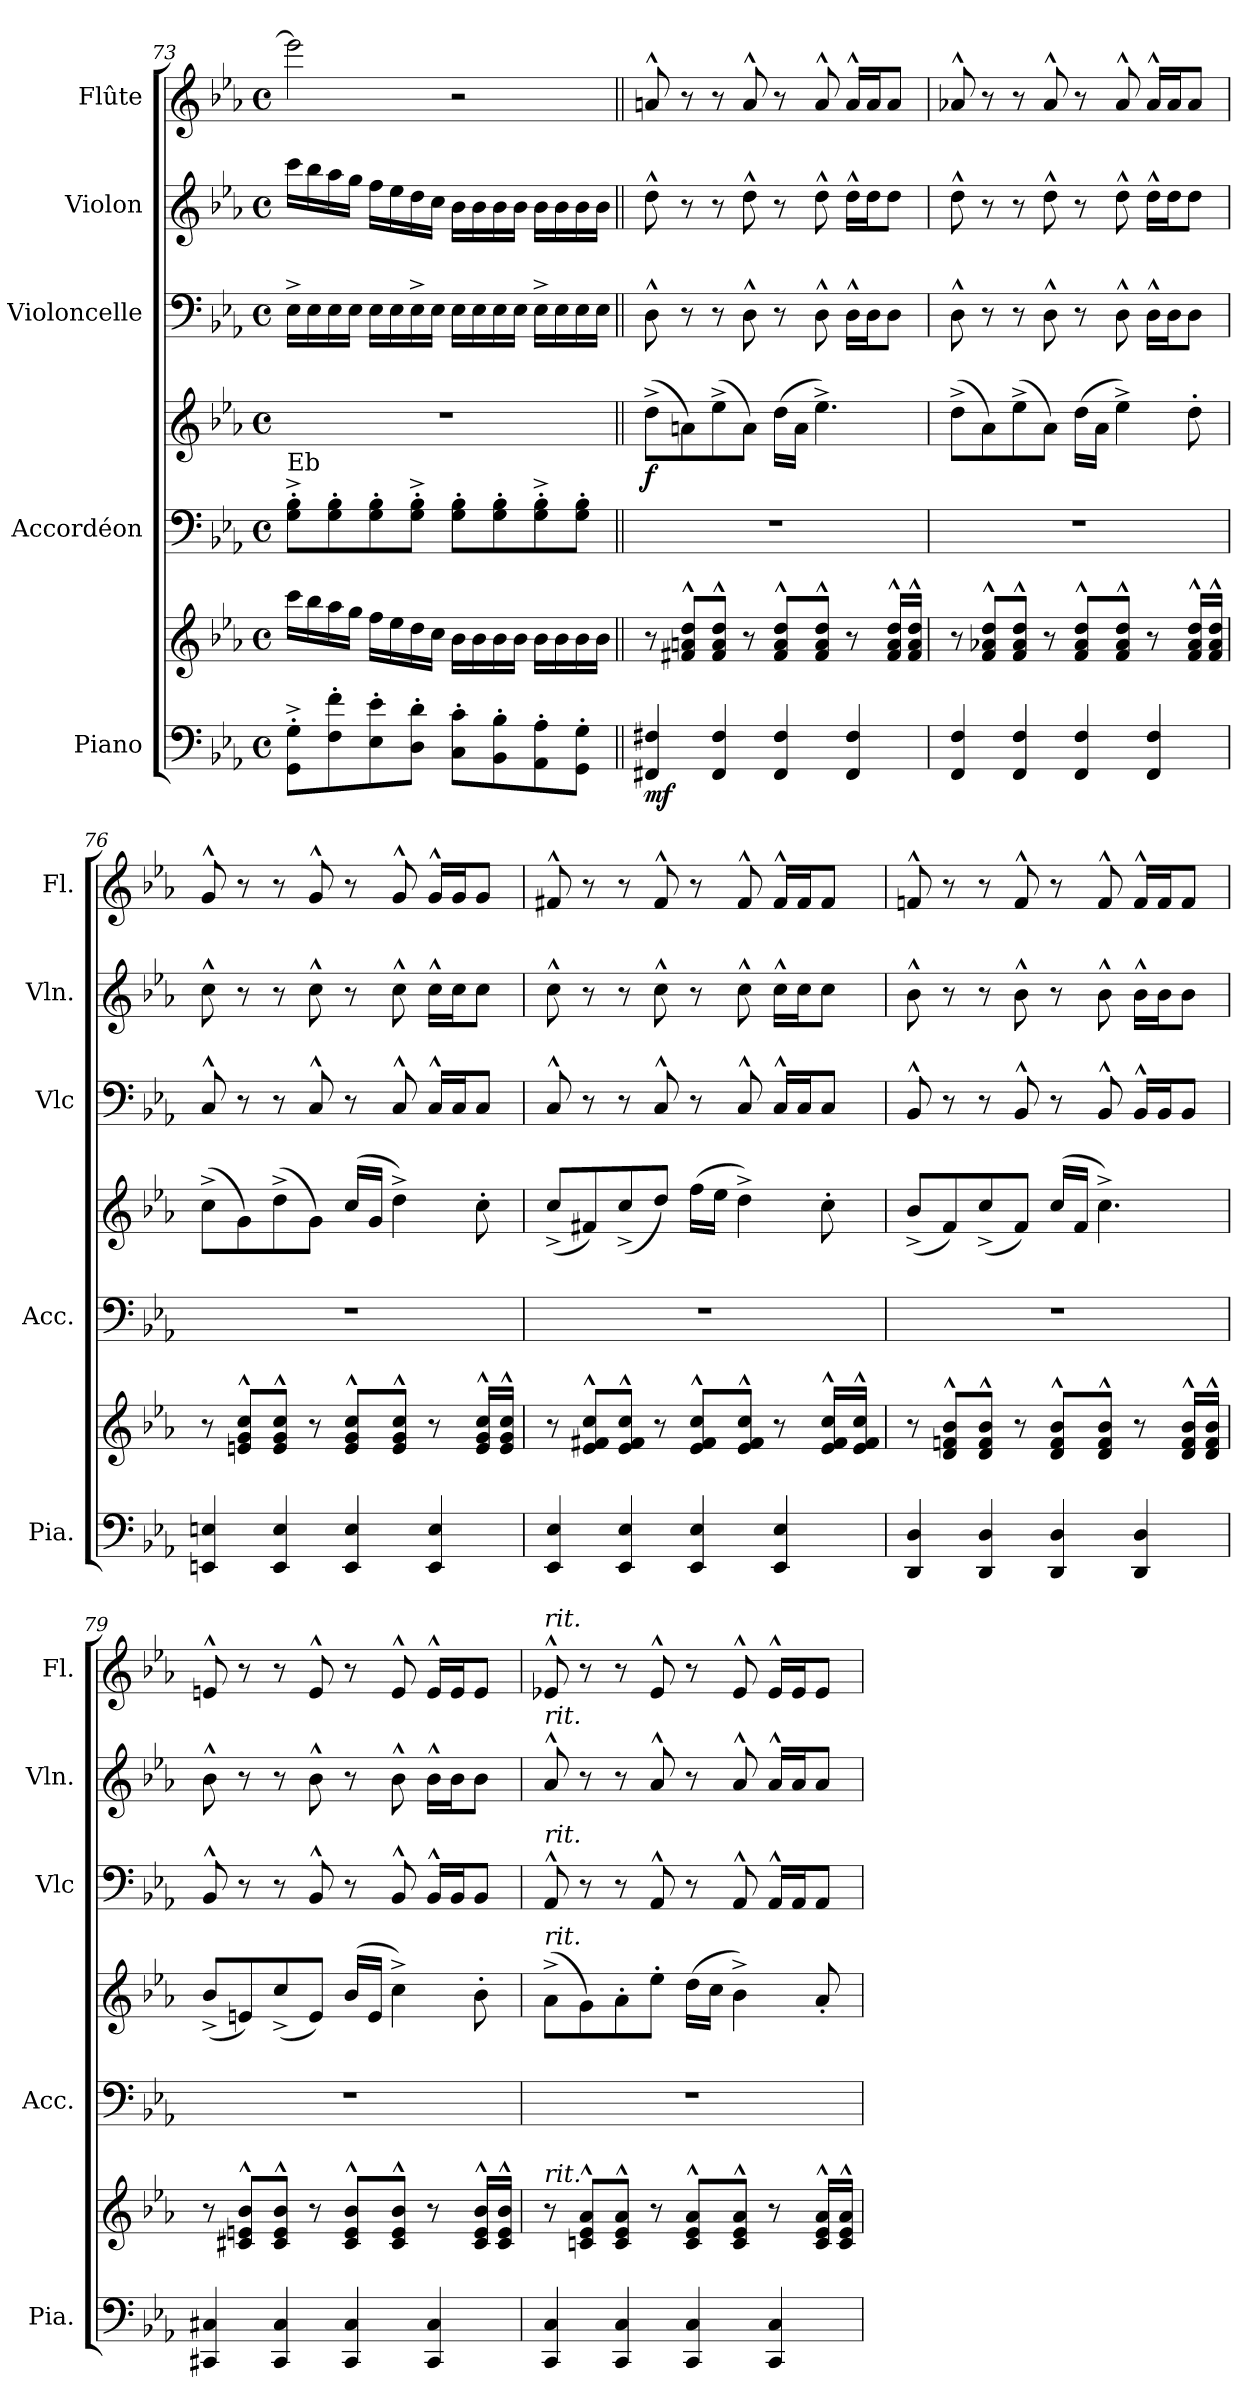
**kern	**kern	**dynam	**kern	**kern	**dynam	**kern	**kern	**kern
*part5	*part5	*part5	*part4	*part4	*part4	*part3	*part2	*part1
*staff7	*staff6	*staff6/7	*staff5	*staff4	*staff4/5	*staff3	*staff2	*staff1
*I"Piano	*	*	*I"Accordéon	*	*	*I"Violoncelle	*I"Violon	*I"Flûte
*I'Pia.	*	*	*I'Acc.	*	*	*I'Vlc	*I'Vln.	*I'Fl.
*clefF4	*clefG2	*	*clefF4	*clefG2	*	*clefF4	*clefG2	*clefG2
*k[b-e-a-]	*k[b-e-a-]	*	*k[b-e-a-]	*k[b-e-a-]	*	*k[b-e-a-]	*k[b-e-a-]	*k[b-e-a-]
*M4/4	*M4/4	*	*M4/4	*M4/4	*	*M4/4	*M4/4	*M4/4
*met(c)	*met(c)	*	*met(c)	*met(c)	*	*met(c)	*met(c)	*met(c)
=73	=73	=73	=73	=73	=73	=73	=73	=73
!	!	!	!LO:TX:a:t=Eb	!	!	!	!	!
8GG\^' 8G\^'L	16ccc\LL	.	8G\^' 8B-\^'L	1r	.	16E-^\LL	16ccc\LL	2eee-\]
.	16bb-\	.	.	.	.	16E-\	16bb-\	.
8F\' 8f\'	16aa-\	.	8G\' 8B-\'	.	.	16E-\	16aa-\	.
.	16gg\JJ	.	.	.	.	16E-\JJ	16gg\JJ	.
8E-\' 8e-\'	16ff\LL	.	8G\' 8B-\'	.	.	16E-\LL	16ff\LL	.
.	16ee-\	.	.	.	.	16E-\	16ee-\	.
8D\' 8d\'J	16dd\	.	8G\^' 8B-\^'J	.	.	16E-^\	16dd\	.
.	16cc\JJ	.	.	.	.	16E-\JJ	16cc\JJ	.
8C\' 8c\'L	16b-\LL	.	8G\' 8B-\'L	.	.	16E-\LL	16b-\LL	2r
.	16b-\	.	.	.	.	16E-\	16b-\	.
8BB-\' 8B-\'	16b-\	.	8G\' 8B-\'	.	.	16E-\	16b-\	.
.	16b-\JJ	.	.	.	.	16E-\JJ	16b-\JJ	.
8AA-\' 8A-\'	16b-\LL	.	8G\^' 8B-\^'	.	.	16E-^\LL	16b-\LL	.
.	16b-\	.	.	.	.	16E-\	16b-\	.
8GG\' 8G\'J	16b-\	.	8G\' 8B-\'J	.	.	16E-\	16b-\	.
.	16b-\JJ	.	.	.	.	16E-\JJ	16b-\JJ	.
=74||	=74||	=74||	=74||	=74||	=74||	=74||	=74||	=74||
!	!	!LO:DY:b=2	!	!	!LO:DY:b	!	!	!
4FF#X/ 4F#X/	8r	mf	1r	(8dd^\L	f	8D^^\	8dd^^\	8an^^/
.	8f#X/^^ 8an/^^ 8dd/^^L	.	.	8an\)	.	8r	8r	8r
4FF#/ 4F#/	8f#/^^ 8a/^^ 8dd/^^J	.	.	(8ee-^\	.	8r	8r	8r
.	8r	.	.	8a\J)	.	8D^^\	8dd^^\	8a^^/
4FF#/ 4F#/	8f#/^^ 8a/^^ 8dd/^^L	.	.	(16dd\LL	.	8r	8r	8r
.	.	.	.	16a\JJ	.	.	.	.
.	8f#/^^ 8a/^^ 8dd/^^J	.	.	4.ee-^\)	.	8D^^\	8dd^^\	8a^^/
4FF#/ 4F#/	8r	.	.	.	.	16D^^\LL	16dd^^\LL	16a^^/LL
.	.	.	.	.	.	16D\J	16dd\J	16a/J
.	16f#/^^ 16a/^^ 16dd/^^LL	.	.	.	.	8D\J	8dd\J	8a/J
.	16f#/^^ 16a/^^ 16dd/^^JJ	.	.	.	.	.	.	.
!!LO:PB:g=z
=75	=75	=75	=75	=75	=75	=75	=75	=75
4FF/ 4F/	8r	.	1r	(8dd^\L	.	8D^^\	8dd^^\	8a-X^^/
.	8f/^^ 8a-X/^^ 8dd/^^L	.	.	8a-\)	.	8r	8r	8r
4FF/ 4F/	8f/^^ 8a-/^^ 8dd/^^J	.	.	(8ee-^\	.	8r	8r	8r
.	8r	.	.	8a-\J)	.	8D^^\	8dd^^\	8a-^^/
4FF/ 4F/	8f/^^ 8a-/^^ 8dd/^^L	.	.	(16dd\LL	.	8r	8r	8r
.	.	.	.	16a-\JJ	.	.	.	.
.	8f/^^ 8a-/^^ 8dd/^^J	.	.	4ee-^\)	.	8D^^\	8dd^^\	8a-^^/
4FF/ 4F/	8r	.	.	.	.	16D^^\LL	16dd^^\LL	16a-^^/LL
.	.	.	.	.	.	16D\J	16dd\J	16a-/J
.	16f/^^ 16a-/^^ 16dd/^^LL	.	.	8dd'\	.	8D\J	8dd\J	8a-/J
.	16f/^^ 16a-/^^ 16dd/^^JJ	.	.	.	.	.	.	.
=76	=76	=76	=76	=76	=76	=76	=76	=76
4EEn/ 4En/	8r	.	1r	(8cc^\L	.	8C^^/	8cc^^\	8g^^/
.	8en/^^ 8g/^^ 8cc/^^L	.	.	8g\)	.	8r	8r	8r
4EE/ 4E/	8e/^^ 8g/^^ 8cc/^^J	.	.	(8dd^\	.	8r	8r	8r
.	8r	.	.	8g\J)	.	8C^^/	8cc^^\	8g^^/
4EE/ 4E/	8e/^^ 8g/^^ 8cc/^^L	.	.	(16cc/LL	.	8r	8r	8r
.	.	.	.	16g/JJ	.	.	.	.
.	8e/^^ 8g/^^ 8cc/^^J	.	.	4dd^\)	.	8C^^/	8cc^^\	8g^^/
4EE/ 4E/	8r	.	.	.	.	16C^^/LL	16cc^^\LL	16g^^/LL
.	.	.	.	.	.	16C/J	16cc\J	16g/J
.	16e/^^ 16g/^^ 16cc/^^LL	.	.	8cc'\	.	8C/J	8cc\J	8g/J
.	16e/^^ 16g/^^ 16cc/^^JJ	.	.	.	.	.	.	.
=77	=77	=77	=77	=77	=77	=77	=77	=77
4EE-/ 4E-/	8r	.	1r	(8cc^/L	.	8C^^/	8cc^^\	8f#X^^/
.	8e-/^^ 8f#X/^^ 8cc/^^L	.	.	8f#X/)	.	8r	8r	8r
4EE-/ 4E-/	8e-/^^ 8f#/^^ 8cc/^^J	.	.	(8cc^/	.	8r	8r	8r
.	8r	.	.	8dd/J)	.	8C^^/	8cc^^\	8f#^^/
4EE-/ 4E-/	8e-/^^ 8f#/^^ 8cc/^^L	.	.	(16ff\LL	.	8r	8r	8r
.	.	.	.	16ee-\JJ	.	.	.	.
.	8e-/^^ 8f#/^^ 8cc/^^J	.	.	4dd^\)	.	8C^^/	8cc^^\	8f#^^/
4EE-/ 4E-/	8r	.	.	.	.	16C^^/LL	16cc^^\LL	16f#^^/LL
.	.	.	.	.	.	16C/J	16cc\J	16f#/J
.	16e-/^^ 16f#/^^ 16cc/^^LL	.	.	8cc'\	.	8C/J	8cc\J	8f#/J
.	16e-/^^ 16f#/^^ 16cc/^^JJ	.	.	.	.	.	.	.
!!LO:LB:g=z
=78	=78	=78	=78	=78	=78	=78	=78	=78
4DD/ 4D/	8r	.	1r	(8b-^/L	.	8BB-^^/	8b-^^\	8fn^^/
.	8d/^^ 8fn/^^ 8b-/^^L	.	.	8f/)	.	8r	8r	8r
4DD/ 4D/	8d/^^ 8f/^^ 8b-/^^J	.	.	(8cc^/	.	8r	8r	8r
.	8r	.	.	8f/J)	.	8BB-^^/	8b-^^\	8f^^/
4DD/ 4D/	8d/^^ 8f/^^ 8b-/^^L	.	.	(16cc/LL	.	8r	8r	8r
.	.	.	.	16f/JJ	.	.	.	.
.	8d/^^ 8f/^^ 8b-/^^J	.	.	4.cc^\)	.	8BB-^^/	8b-^^\	8f^^/
4DD/ 4D/	8r	.	.	.	.	16BB-^^/LL	16b-^^\LL	16f^^/LL
.	.	.	.	.	.	16BB-/J	16b-\J	16f/J
.	16d/^^ 16f/^^ 16b-/^^LL	.	.	.	.	8BB-/J	8b-\J	8f/J
.	16d/^^ 16f/^^ 16b-/^^JJ	.	.	.	.	.	.	.
=79	=79	=79	=79	=79	=79	=79	=79	=79
4CC#X/ 4C#X/	8r	.	1r	(8b-^/L	.	8BB-^^/	8b-^^\	8en^^/
.	8c#X/^^ 8en/^^ 8b-/^^L	.	.	8en/)	.	8r	8r	8r
4CC#/ 4C#/	8c#/^^ 8e/^^ 8b-/^^J	.	.	(8cc^/	.	8r	8r	8r
.	8r	.	.	8e/J)	.	8BB-^^/	8b-^^\	8e^^/
4CC#/ 4C#/	8c#/^^ 8e/^^ 8b-/^^L	.	.	(16b-/LL	.	8r	8r	8r
.	.	.	.	16e/JJ	.	.	.	.
.	8c#/^^ 8e/^^ 8b-/^^J	.	.	4cc^\)	.	8BB-^^/	8b-^^\	8e^^/
4CC#/ 4C#/	8r	.	.	.	.	16BB-^^/LL	16b-^^\LL	16e^^/LL
.	.	.	.	.	.	16BB-/J	16b-\J	16e/J
.	16c#/^^ 16e/^^ 16b-/^^LL	.	.	8b-'\	.	8BB-/J	8b-\J	8e/J
.	16c#/^^ 16e/^^ 16b-/^^JJ	.	.	.	.	.	.	.
=80	=80	=80	=80	=80	=80	=80	=80	=80
*	*	*	*	*	*	*	*	*MM100
!	!	!	!	!	!	!	!	!LO:TX:a:i:t=rit.
!	!	!	!	!	!	!	!LO:TX:a:i:t=rit.	!
!	!	!	!	!	!	!LO:TX:a:i:t=rit.	!	!
!	!	!	!	!LO:TX:a:i:t=rit.	!	!	!	!
!	!LO:TX:a:i:t=rit.	!	!	!	!	!	!	!
4CC/ 4C/	8r	.	1r	(8a-^\L	.	8AA-^^/	8a-^^/	8e-X^^/
.	8cn/^^ 8e-/^^ 8a-/^^L	.	.	8g\)	.	8r	8r	8r
4CC/ 4C/	8c/^^ 8e-/^^ 8a-/^^J	.	.	8a-'\	.	8r	8r	8r
.	8r	.	.	8ee-'\J	.	8AA-^^/	8a-^^/	8e-^^/
*	*	*	*	*	*	*	*	*MM90
4CC/ 4C/	8c/^^ 8e-/^^ 8a-/^^L	.	.	(16dd\LL	.	8r	8r	8r
.	.	.	.	16cc\JJ	.	.	.	.
.	8c/^^ 8e-/^^ 8a-/^^J	.	.	4b-^\)	.	8AA-^^/	8a-^^/	8e-^^/
4CC/ 4C/	8r	.	.	.	.	16AA-^^/LL	16a-^^/LL	16e-^^/LL
.	.	.	.	.	.	16AA-/J	16a-/J	16e-/J
.	16c/^^ 16e-/^^ 16a-/^^LL	.	.	8a-'/	.	8AA-/J	8a-/J	8e-/J
.	16c/^^ 16e-/^^ 16a-/^^JJ	.	.	.	.	.	.	.
=	=	=	=	=	=	=	=	=
*-	*-	*-	*-	*-	*-	*-	*-	*-
